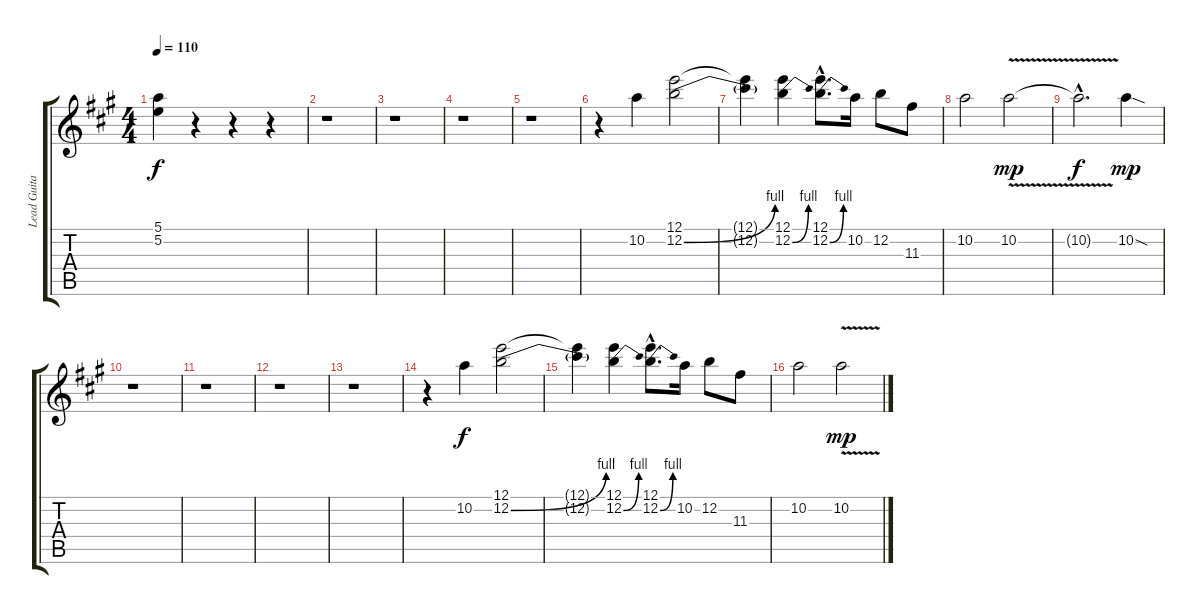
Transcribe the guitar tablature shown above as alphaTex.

\track ("Lead Guitar" "Lead Guita") {instrument distortionguitar}
\staff {score tabs}
\tuning (E4 B3 G3 D3 A2 E2) {hide}
\ts (4 4)
\tempo 110
\clef g2
\ks a
(5.1{t} 5.2{t}).4{dy f} r.4 r.4 r.4 |
r.1 |
r.1 |
r.1 |
r.1 |
r.4 10.2.4 (12.1 12.2{be (bend 0 0 60 4)}).2 |
(12.1{t} 12.2{t}).4 (12.1 12.2{be (bend 0 0 60 4)}).4 (12.1{hac} 12.2{be (bend 0 0 60 4) hac}).8{d} 10.2.16 12.2.8 11.3.8 |
10.2.2 10.2{v}.2{dy mp} |
10.2{hac t}.2{d dy f} 10.2{sod}.4{dy mp} |
r.1 |
r.1 |
r.1 |
r.1 |
r.4 10.2.4{dy f} (12.1 12.2{be (bend 0 0 60 4)}).2 |
(12.1{t} 12.2{t}).4 (12.1 12.2{be (bend 0 0 60 4)}).4 (12.1{hac} 12.2{be (bend 0 0 60 4) hac}).8{d} 10.2.16 12.2.8 11.3.8 |
10.2.2 10.2{v}.2{dy mp}
